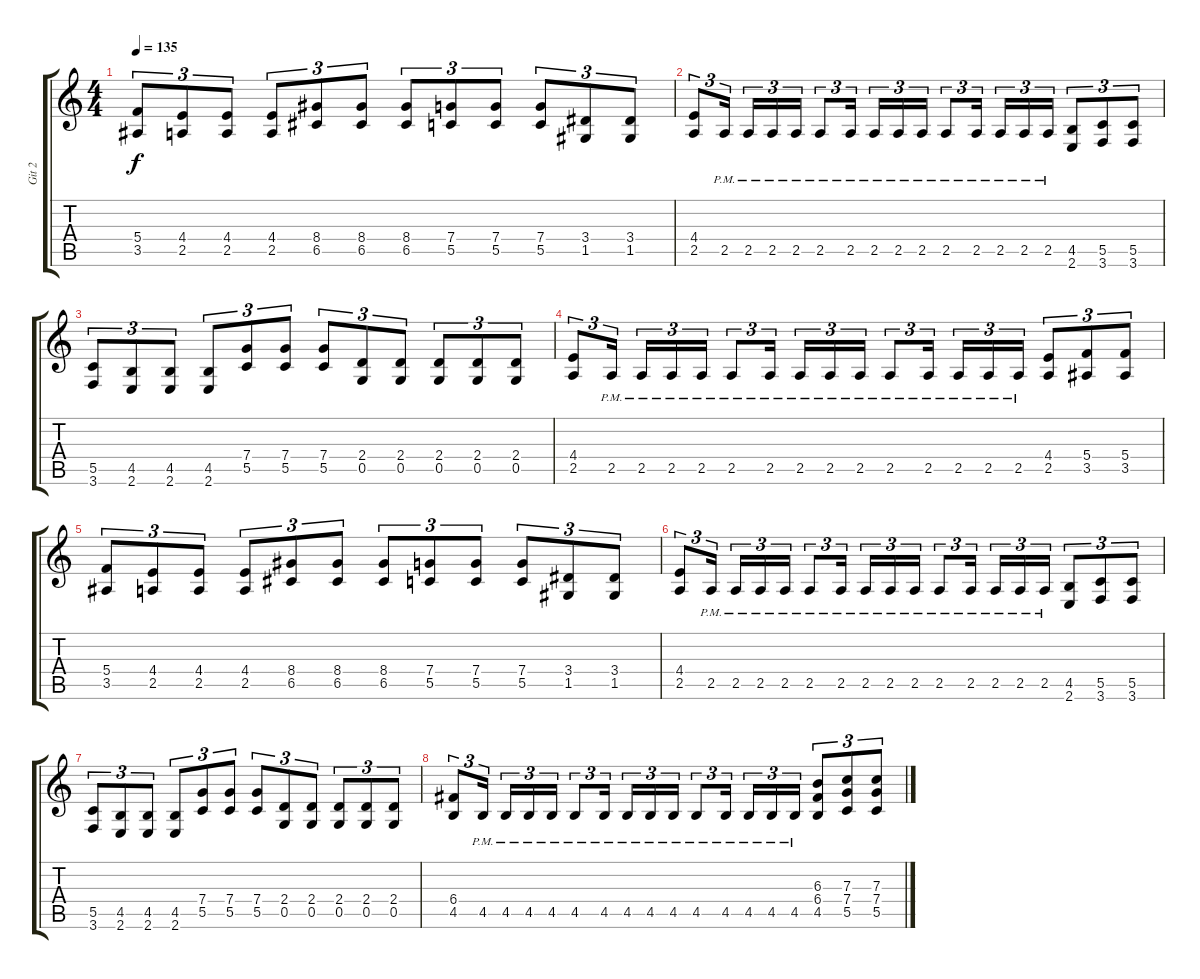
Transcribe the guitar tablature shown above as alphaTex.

\track ("Git 2" "Git 2") {instrument distortionguitar}
\staff {score tabs}
\tuning (D4 A3 F3 C3 G2 D2) {hide}
\ts (4 4)
\tempo 135
\clef g2
\ks c
(5.4 3.5).8{tu (3 2) dy f} (4.4 2.5).8{tu (3 2)} (4.4 2.5).8{tu (3 2)} (4.4 2.5).8{tu (3 2)} (8.4 6.5).8{tu (3 2)} (8.4 6.5).8{tu (3 2)} (8.4 6.5).8{tu (3 2)} (7.4 5.5).8{tu (3 2)} (7.4 5.5).8{tu (3 2)} (7.4 5.5).8{tu (3 2)} (3.4 1.5).8{tu (3 2)} (3.4 1.5).8{tu (3 2)} |
(4.4 2.5).8{tu (3 2)} 2.5{pm}.16{tu (3 2) beam splitsecondary} 2.5{pm}.16{tu (3 2)} 2.5{pm}.16{tu (3 2)} 2.5{pm}.16{tu (3 2)} 2.5{pm}.8{tu (3 2)} 2.5{pm}.16{tu (3 2) beam splitsecondary} 2.5{pm}.16{tu (3 2)} 2.5{pm}.16{tu (3 2)} 2.5{pm}.16{tu (3 2)} 2.5{pm}.8{tu (3 2)} 2.5{pm}.16{tu (3 2) beam splitsecondary} 2.5{pm}.16{tu (3 2)} 2.5{pm}.16{tu (3 2)} 2.5{pm}.16{tu (3 2)} (4.5 2.6).8{tu (3 2)} (5.5 3.6).8{tu (3 2)} (5.5 3.6).8{tu (3 2)} |
(5.5 3.6).8{tu (3 2)} (4.5 2.6).8{tu (3 2)} (4.5 2.6).8{tu (3 2)} (4.5 2.6).8{tu (3 2)} (7.4 5.5).8{tu (3 2)} (7.4 5.5).8{tu (3 2)} (7.4 5.5).8{tu (3 2)} (2.4 0.5).8{tu (3 2)} (2.4 0.5).8{tu (3 2)} (2.4 0.5).8{tu (3 2)} (2.4 0.5).8{tu (3 2)} (2.4 0.5).8{tu (3 2)} |
(4.4 2.5).8{tu (3 2)} 2.5{pm}.16{tu (3 2) beam splitsecondary} 2.5{pm}.16{tu (3 2)} 2.5{pm}.16{tu (3 2)} 2.5{pm}.16{tu (3 2)} 2.5{pm}.8{tu (3 2)} 2.5{pm}.16{tu (3 2) beam splitsecondary} 2.5{pm}.16{tu (3 2)} 2.5{pm}.16{tu (3 2)} 2.5{pm}.16{tu (3 2)} 2.5{pm}.8{tu (3 2)} 2.5{pm}.16{tu (3 2) beam splitsecondary} 2.5{pm}.16{tu (3 2)} 2.5{pm}.16{tu (3 2)} 2.5{pm}.16{tu (3 2)} (4.4 2.5).8{tu (3 2)} (5.4 3.5).8{tu (3 2)} (5.4 3.5).8{tu (3 2)} |
(5.4 3.5).8{tu (3 2)} (4.4 2.5).8{tu (3 2)} (4.4 2.5).8{tu (3 2)} (4.4 2.5).8{tu (3 2)} (8.4 6.5).8{tu (3 2)} (8.4 6.5).8{tu (3 2)} (8.4 6.5).8{tu (3 2)} (7.4 5.5).8{tu (3 2)} (7.4 5.5).8{tu (3 2)} (7.4 5.5).8{tu (3 2)} (3.4 1.5).8{tu (3 2)} (3.4 1.5).8{tu (3 2)} |
(4.4 2.5).8{tu (3 2)} 2.5{pm}.16{tu (3 2) beam splitsecondary} 2.5{pm}.16{tu (3 2)} 2.5{pm}.16{tu (3 2)} 2.5{pm}.16{tu (3 2)} 2.5{pm}.8{tu (3 2)} 2.5{pm}.16{tu (3 2) beam splitsecondary} 2.5{pm}.16{tu (3 2)} 2.5{pm}.16{tu (3 2)} 2.5{pm}.16{tu (3 2)} 2.5{pm}.8{tu (3 2)} 2.5{pm}.16{tu (3 2) beam splitsecondary} 2.5{pm}.16{tu (3 2)} 2.5{pm}.16{tu (3 2)} 2.5{pm}.16{tu (3 2)} (4.5 2.6).8{tu (3 2)} (5.5 3.6).8{tu (3 2)} (5.5 3.6).8{tu (3 2)} |
(5.5 3.6).8{tu (3 2)} (4.5 2.6).8{tu (3 2)} (4.5 2.6).8{tu (3 2)} (4.5 2.6).8{tu (3 2)} (7.4 5.5).8{tu (3 2)} (7.4 5.5).8{tu (3 2)} (7.4 5.5).8{tu (3 2)} (2.4 0.5).8{tu (3 2)} (2.4 0.5).8{tu (3 2)} (2.4 0.5).8{tu (3 2)} (2.4 0.5).8{tu (3 2)} (2.4 0.5).8{tu (3 2)} |
(6.4 4.5).8{tu (3 2)} 4.5{pm}.16{tu (3 2) beam splitsecondary} 4.5{pm}.16{tu (3 2)} 4.5{pm}.16{tu (3 2)} 4.5{pm}.16{tu (3 2)} 4.5{pm}.8{tu (3 2)} 4.5{pm}.16{tu (3 2) beam splitsecondary} 4.5{pm}.16{tu (3 2)} 4.5{pm}.16{tu (3 2)} 4.5{pm}.16{tu (3 2)} 4.5{pm}.8{tu (3 2)} 4.5{pm}.16{tu (3 2) beam splitsecondary} 4.5{pm}.16{tu (3 2)} 4.5{pm}.16{tu (3 2)} 4.5{pm}.16{tu (3 2)} (6.3 6.4 4.5).8{tu (3 2)} (7.3 7.4 5.5).8{tu (3 2)} (7.3 7.4 5.5).8{tu (3 2)}
